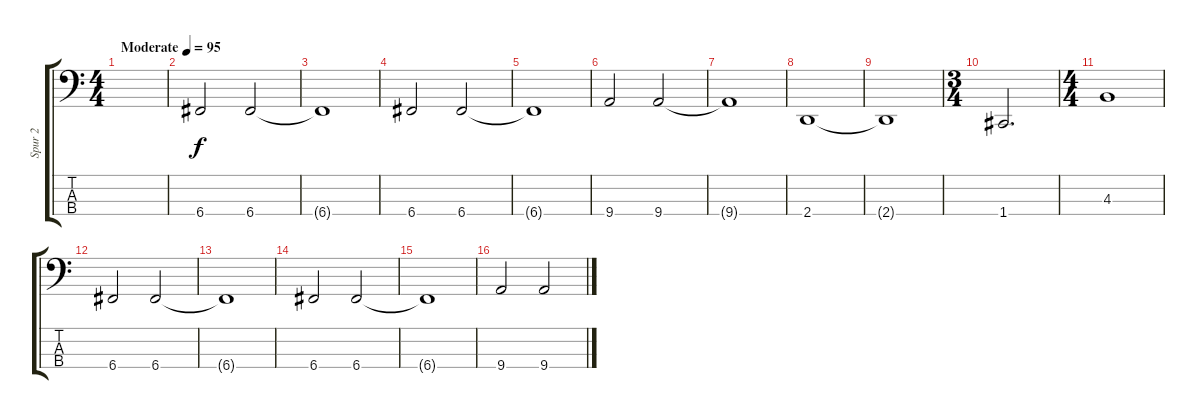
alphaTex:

\track ("Spur 2" "Spur 2") {instrument synthbass2}
\staff {score tabs}
\tuning (F2 C2 G1 C1) {hide}
\ts (4 4)
\tempo (95 "Moderate")
\clef f4
\ks c
|
6.4.2 6.4.2 |
6.4{t}.1 |
6.4.2 6.4.2 |
6.4{t}.1 |
9.4.2 9.4.2 |
9.4{t}.1 |
2.4.1 |
2.4{t}.1 |
\ts (3 4)
1.4.2{d} |
\ts (4 4)
4.3.1 |
6.4.2 6.4.2 |
6.4{t}.1 |
6.4.2 6.4.2 |
6.4{t}.1 |
9.4.2 9.4.2
